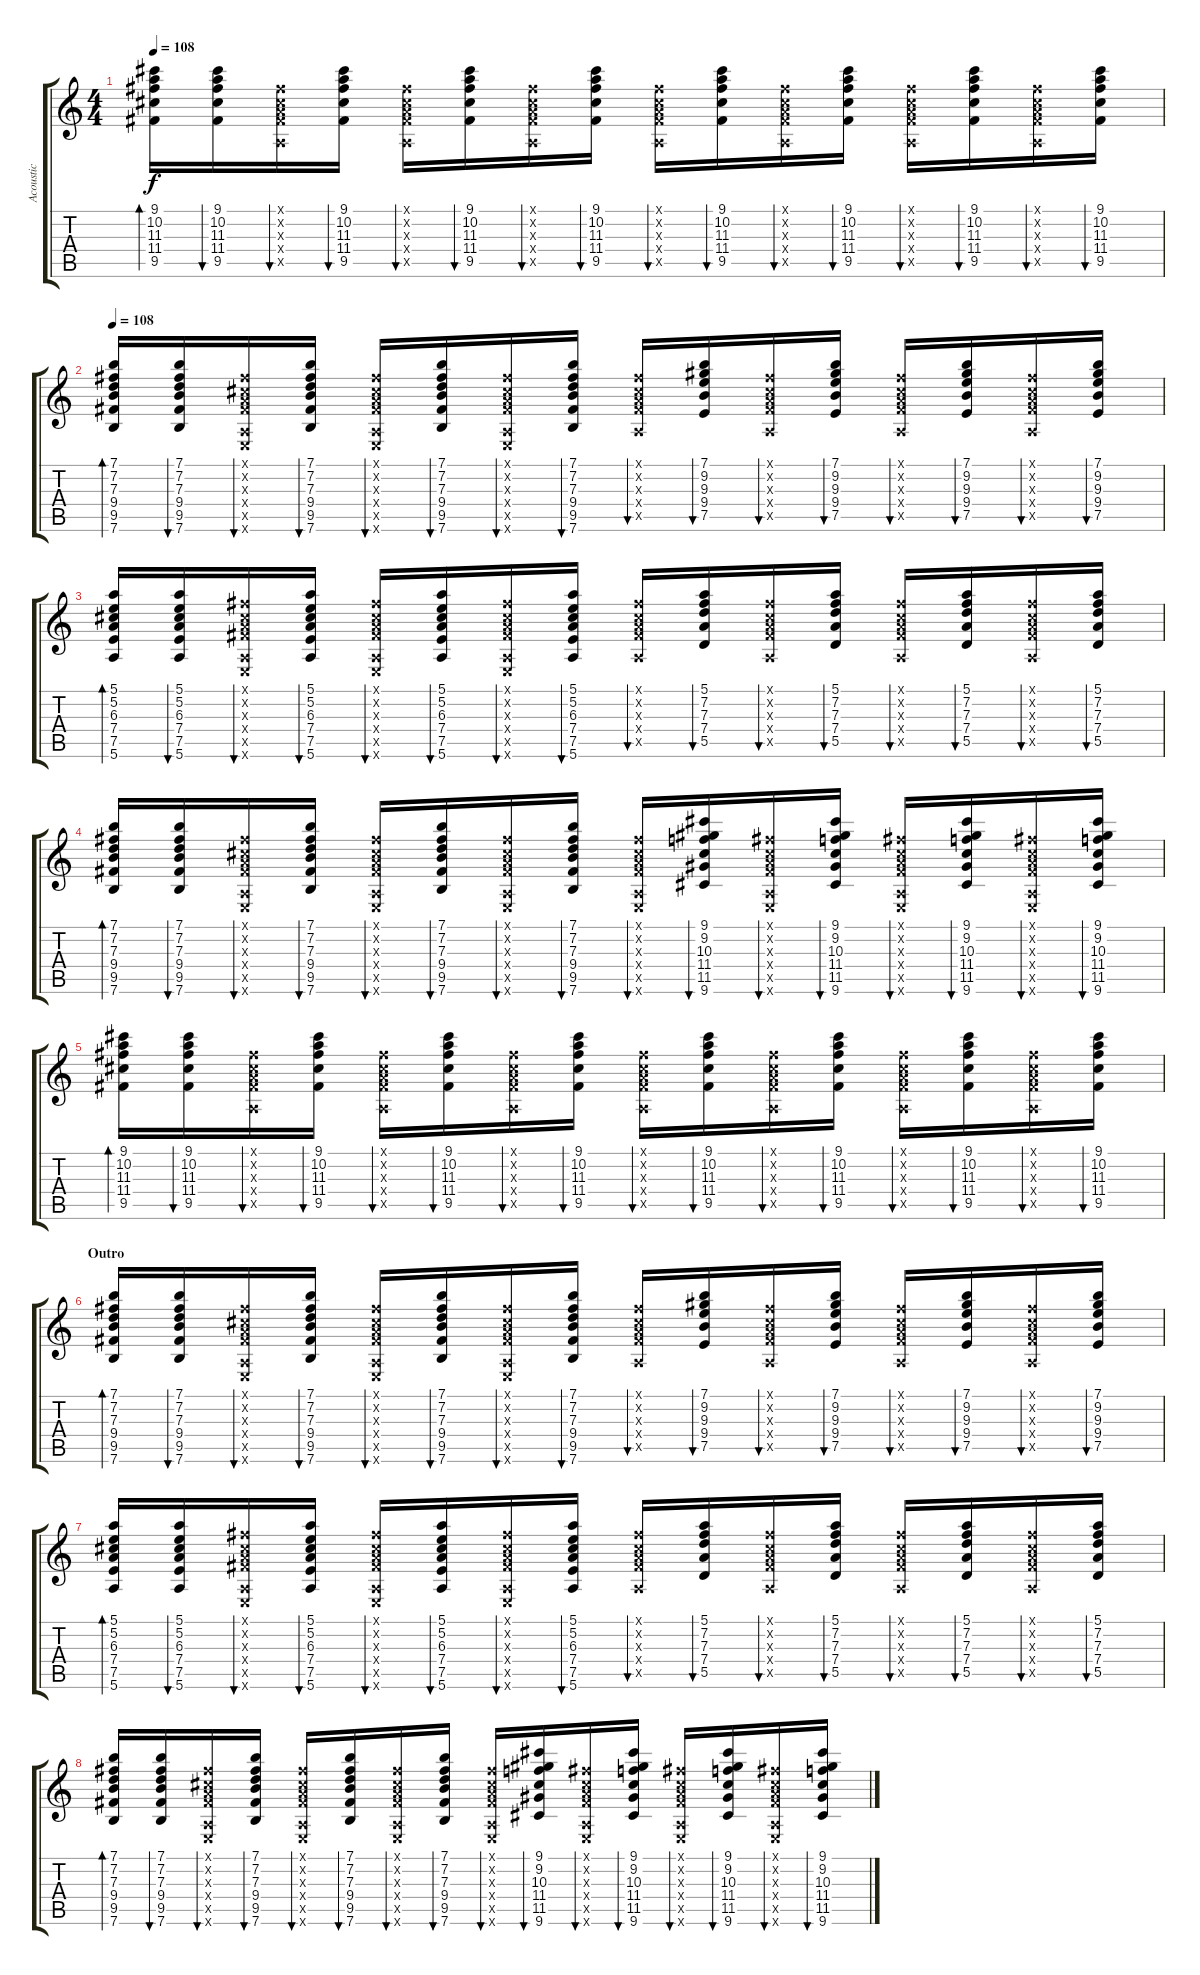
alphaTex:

\track ("Acoustic" "Acoustic") {instrument acousticguitarsteel}
\staff {score tabs}
\tuning (E4 B3 G3 D3 A2 E2) {hide}
\ts (4 4)
\tempo 108
\clef g2
\ks c
(9.1 10.2 11.3 11.4 9.5).16{bd 60 dy f} (9.1 10.2 11.3 11.4 9.5).16{bu 60} (2.1{x} 2.2{x} 2.3{x} 4.4{x} 0.5{x}).16{bu 60} (9.1 10.2 11.3 11.4 9.5).16{bu 60} (2.1{x} 2.2{x} 2.3{x} 4.4{x} 0.5{x}).16{bu 60} (9.1 10.2 11.3 11.4 9.5).16{bu 60} (2.1{x} 2.2{x} 2.3{x} 4.4{x} 0.5{x}).16{bu 60} (9.1 10.2 11.3 11.4 9.5).16{bu 60} (2.1{x} 2.2{x} 2.3{x} 4.4{x} 0.5{x}).16{bu 60} (9.1 10.2 11.3 11.4 9.5).16{bu 60} (2.1{x} 2.2{x} 2.3{x} 4.4{x} 0.5{x}).16{bu 60} (9.1 10.2 11.3 11.4 9.5).16{bu 60} (2.1{x} 2.2{x} 2.3{x} 4.4{x} 0.5{x}).16{bu 60} (9.1 10.2 11.3 11.4 9.5).16{bu 60} (2.1{x} 2.2{x} 2.3{x} 4.4{x} 0.5{x}).16{bu 60} (9.1 10.2 11.3 11.4 9.5).16{bu 60} |
\tempo 108
(7.1 7.2 7.3 9.4 9.5 7.6).16{bd 60} (7.1 7.2 7.3 9.4 9.5 7.6).16{bu 60} (2.1{x} 2.2{x} 2.3{x} 4.4{x} 0.5{x} 0.6{x}).16{bu 60} (7.1 7.2 7.3 9.4 9.5 7.6).16{bu 60} (2.1{x} 2.2{x} 2.3{x} 4.4{x} 0.5{x} 0.6{x}).16{bu 60} (7.1 7.2 7.3 9.4 9.5 7.6).16{bu 60} (2.1{x} 2.2{x} 2.3{x} 4.4{x} 0.5{x} 0.6{x}).16{bu 60} (7.1 7.2 7.3 9.4 9.5 7.6).16{bu 60} (2.1{x} 2.2{x} 2.3{x} 4.4{x} 0.5{x}).16{bu 60} (7.1 9.2 9.3 9.4 7.5).16{bu 60} (2.1{x} 2.2{x} 2.3{x} 4.4{x} 0.5{x}).16{bu 60} (7.1 9.2 9.3 9.4 7.5).16{bu 60} (2.1{x} 2.2{x} 2.3{x} 4.4{x} 0.5{x}).16{bu 60} (7.1 9.2 9.3 9.4 7.5).16{bu 60} (2.1{x} 2.2{x} 2.3{x} 4.4{x} 0.5{x}).16{bu 60} (7.1 9.2 9.3 9.4 7.5).16{bu 60} |
(5.1 5.2 6.3 7.4 7.5 5.6).16{bd 60} (5.1 5.2 6.3 7.4 7.5 5.6).16{bu 60} (2.1{x} 2.2{x} 2.3{x} 4.4{x} 0.5{x} 0.6{x}).16{bu 60} (5.1 5.2 6.3 7.4 7.5 5.6).16{bu 60} (2.1{x} 2.2{x} 2.3{x} 4.4{x} 0.5{x} 0.6{x}).16{bu 60} (5.1 5.2 6.3 7.4 7.5 5.6).16{bu 60} (2.1{x} 2.2{x} 2.3{x} 4.4{x} 0.5{x} 0.6{x}).16{bu 60} (5.1 5.2 6.3 7.4 7.5 5.6).16{bu 60} (2.1{x} 2.2{x} 2.3{x} 4.4{x} 0.5{x}).16{bu 60} (5.1 7.2 7.3 7.4 5.5).16{bu 60} (2.1{x} 2.2{x} 2.3{x} 4.4{x} 0.5{x}).16{bu 60} (5.1 7.2 7.3 7.4 5.5).16{bu 60} (2.1{x} 2.2{x} 2.3{x} 4.4{x} 0.5{x}).16{bu 60} (5.1 7.2 7.3 7.4 5.5).16{bu 60} (2.1{x} 2.2{x} 2.3{x} 4.4{x} 0.5{x}).16{bu 60} (5.1 7.2 7.3 7.4 5.5).16{bu 60} |
(7.1 7.2 7.3 9.4 9.5 7.6).16{bd 60} (7.1 7.2 7.3 9.4 9.5 7.6).16{bu 60} (2.1{x} 2.2{x} 2.3{x} 4.4{x} 0.5{x} 0.6{x}).16{bu 60} (7.1 7.2 7.3 9.4 9.5 7.6).16{bu 60} (2.1{x} 2.2{x} 2.3{x} 4.4{x} 0.5{x} 0.6{x}).16{bu 60} (7.1 7.2 7.3 9.4 9.5 7.6).16{bu 60} (2.1{x} 2.2{x} 2.3{x} 4.4{x} 0.5{x} 0.6{x}).16{bu 60} (7.1 7.2 7.3 9.4 9.5 7.6).16{bu 60} (2.1{x} 2.2{x} 2.3{x} 4.4{x} 0.5{x} 0.6{x}).16{bu 60} (9.1 9.2 10.3 11.4 11.5 9.6).16{bu 60} (2.1{x} 2.2{x} 2.3{x} 4.4{x} 0.5{x} 0.6{x}).16{bu 60} (9.1 9.2 10.3 11.4 11.5 9.6).16{bu 60} (2.1{x} 2.2{x} 2.3{x} 4.4{x} 0.5{x} 0.6{x}).16{bu 60} (9.1 9.2 10.3 11.4 11.5 9.6).16{bu 60} (2.1{x} 2.2{x} 2.3{x} 4.4{x} 0.5{x} 0.6{x}).16{bu 60} (9.1 9.2 10.3 11.4 11.5 9.6).16{bu 60} |
(9.1 10.2 11.3 11.4 9.5).16{bd 60} (9.1 10.2 11.3 11.4 9.5).16{bu 60} (2.1{x} 2.2{x} 2.3{x} 4.4{x} 0.5{x}).16{bu 60} (9.1 10.2 11.3 11.4 9.5).16{bu 60} (2.1{x} 2.2{x} 2.3{x} 4.4{x} 0.5{x}).16{bu 60} (9.1 10.2 11.3 11.4 9.5).16{bu 60} (2.1{x} 2.2{x} 2.3{x} 4.4{x} 0.5{x}).16{bu 60} (9.1 10.2 11.3 11.4 9.5).16{bu 60} (2.1{x} 2.2{x} 2.3{x} 4.4{x} 0.5{x}).16{bu 60} (9.1 10.2 11.3 11.4 9.5).16{bu 60} (2.1{x} 2.2{x} 2.3{x} 4.4{x} 0.5{x}).16{bu 60} (9.1 10.2 11.3 11.4 9.5).16{bu 60} (2.1{x} 2.2{x} 2.3{x} 4.4{x} 0.5{x}).16{bu 60} (9.1 10.2 11.3 11.4 9.5).16{bu 60} (2.1{x} 2.2{x} 2.3{x} 4.4{x} 0.5{x}).16{bu 60} (9.1 10.2 11.3 11.4 9.5).16{bu 60} |
\section ("" "Outro")
(7.1 7.2 7.3 9.4 9.5 7.6).16{bd 60} (7.1 7.2 7.3 9.4 9.5 7.6).16{bu 60} (2.1{x} 2.2{x} 2.3{x} 4.4{x} 0.5{x} 0.6{x}).16{bu 60} (7.1 7.2 7.3 9.4 9.5 7.6).16{bu 60} (2.1{x} 2.2{x} 2.3{x} 4.4{x} 0.5{x} 0.6{x}).16{bu 60} (7.1 7.2 7.3 9.4 9.5 7.6).16{bu 60} (2.1{x} 2.2{x} 2.3{x} 4.4{x} 0.5{x} 0.6{x}).16{bu 60} (7.1 7.2 7.3 9.4 9.5 7.6).16{bu 60} (2.1{x} 2.2{x} 2.3{x} 4.4{x} 0.5{x}).16{bu 60} (7.1 9.2 9.3 9.4 7.5).16{bu 60} (2.1{x} 2.2{x} 2.3{x} 4.4{x} 0.5{x}).16{bu 60} (7.1 9.2 9.3 9.4 7.5).16{bu 60} (2.1{x} 2.2{x} 2.3{x} 4.4{x} 0.5{x}).16{bu 60} (7.1 9.2 9.3 9.4 7.5).16{bu 60} (2.1{x} 2.2{x} 2.3{x} 4.4{x} 0.5{x}).16{bu 60} (7.1 9.2 9.3 9.4 7.5).16{bu 60} |
(5.1 5.2 6.3 7.4 7.5 5.6).16{bd 60} (5.1 5.2 6.3 7.4 7.5 5.6).16{bu 60} (2.1{x} 2.2{x} 2.3{x} 4.4{x} 0.5{x} 0.6{x}).16{bu 60} (5.1 5.2 6.3 7.4 7.5 5.6).16{bu 60} (2.1{x} 2.2{x} 2.3{x} 4.4{x} 0.5{x} 0.6{x}).16{bu 60} (5.1 5.2 6.3 7.4 7.5 5.6).16{bu 60} (2.1{x} 2.2{x} 2.3{x} 4.4{x} 0.5{x} 0.6{x}).16{bu 60} (5.1 5.2 6.3 7.4 7.5 5.6).16{bu 60} (2.1{x} 2.2{x} 2.3{x} 4.4{x} 0.5{x}).16{bu 60} (5.1 7.2 7.3 7.4 5.5).16{bu 60} (2.1{x} 2.2{x} 2.3{x} 4.4{x} 0.5{x}).16{bu 60} (5.1 7.2 7.3 7.4 5.5).16{bu 60} (2.1{x} 2.2{x} 2.3{x} 4.4{x} 0.5{x}).16{bu 60} (5.1 7.2 7.3 7.4 5.5).16{bu 60} (2.1{x} 2.2{x} 2.3{x} 4.4{x} 0.5{x}).16{bu 60} (5.1 7.2 7.3 7.4 5.5).16{bu 60} |
(7.1 7.2 7.3 9.4 9.5 7.6).16{bd 60} (7.1 7.2 7.3 9.4 9.5 7.6).16{bu 60} (2.1{x} 2.2{x} 2.3{x} 4.4{x} 0.5{x} 0.6{x}).16{bu 60} (7.1 7.2 7.3 9.4 9.5 7.6).16{bu 60} (2.1{x} 2.2{x} 2.3{x} 4.4{x} 0.5{x} 0.6{x}).16{bu 60} (7.1 7.2 7.3 9.4 9.5 7.6).16{bu 60} (2.1{x} 2.2{x} 2.3{x} 4.4{x} 0.5{x} 0.6{x}).16{bu 60} (7.1 7.2 7.3 9.4 9.5 7.6).16{bu 60} (2.1{x} 2.2{x} 2.3{x} 4.4{x} 0.5{x} 0.6{x}).16{bu 60} (9.1 9.2 10.3 11.4 11.5 9.6).16{bu 60} (2.1{x} 2.2{x} 2.3{x} 4.4{x} 0.5{x} 0.6{x}).16{bu 60} (9.1 9.2 10.3 11.4 11.5 9.6).16{bu 60} (2.1{x} 2.2{x} 2.3{x} 4.4{x} 0.5{x} 0.6{x}).16{bu 60} (9.1 9.2 10.3 11.4 11.5 9.6).16{bu 60} (2.1{x} 2.2{x} 2.3{x} 4.4{x} 0.5{x} 0.6{x}).16{bu 60} (9.1 9.2 10.3 11.4 11.5 9.6).16{bu 60}
